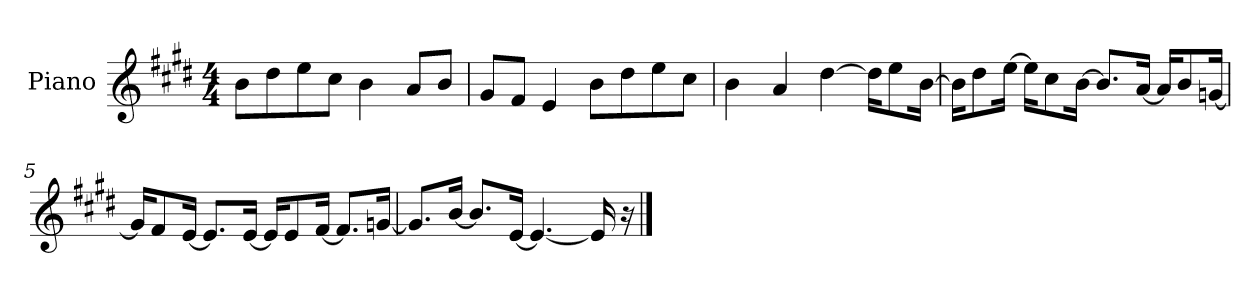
**kern
*part1
*staff1
*I"Piano
*I'P-no
*clefG2
*k[f#c#g#d#]
*M4/4
*MM90
=1
8b\L
8dd#\
8ee\
8cc#\J
4b\
8a/L
8b/J
=2
8g#/L
8f#/J
4e/
8b\L
8dd#\
8ee\
8cc#\J
=3
4b\
4a/
[4dd#\
16dd#\KL]
8ee\
[16b\Jk
=4
16b\KL]
8dd#\
[16ee\Jk
16ee\KL]
8cc#\
[16b\Jk
8.b/L]
[16a/Jk
16a/KL]
8b/
[16gn/Jk
!!LO:LB:g=z
=5
16g/KL]
8f#/
[16e/Jk
8.e/L]
[16e/Jk
16e/KL]
8e/
[16f#/Jk
8.f#/L]
[16gn/Jk
=6
8.g/L]
[16b/Jk
8.b/L]
[16e/Jk
4.e/_
16e/]
16r
==
*-
